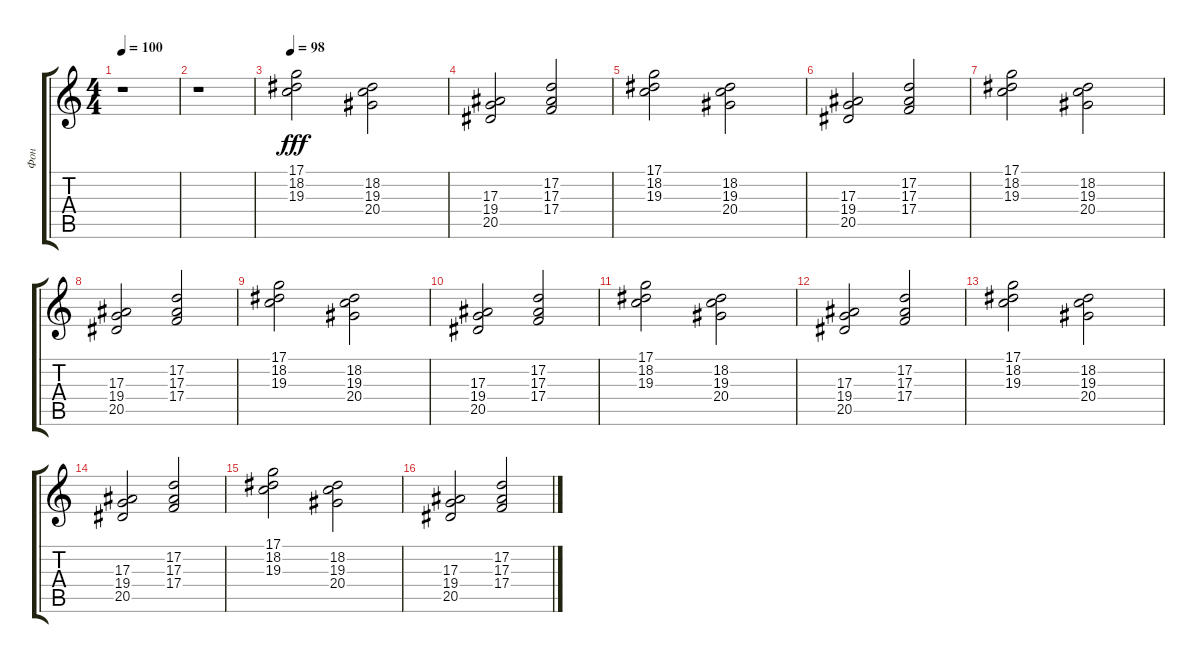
\track ("Фон" "Фон") {instrument stringensemble1}
\staff {score tabs}
\tuning (D4 A3 F3 C3 G2 D2) {hide}
\ts (4 4)
\tempo 100
\clef g2
\ks c
r.1{dy fff} |
r.1 |
\tempo 98
(17.1 18.2 19.3).2 (18.2 19.3 20.4).2 |
(17.3 19.4 20.5).2 (17.2 17.3 17.4).2 |
(17.1 18.2 19.3).2 (18.2 19.3 20.4).2 |
(17.3 19.4 20.5).2 (17.2 17.3 17.4).2 |
(17.1 18.2 19.3).2 (18.2 19.3 20.4).2 |
(17.3 19.4 20.5).2 (17.2 17.3 17.4).2 |
(17.1 18.2 19.3).2 (18.2 19.3 20.4).2 |
(17.3 19.4 20.5).2 (17.2 17.3 17.4).2 |
(17.1 18.2 19.3).2 (18.2 19.3 20.4).2 |
(17.3 19.4 20.5).2 (17.2 17.3 17.4).2 |
(17.1 18.2 19.3).2 (18.2 19.3 20.4).2 |
(17.3 19.4 20.5).2 (17.2 17.3 17.4).2 |
(17.1 18.2 19.3).2 (18.2 19.3 20.4).2 |
(17.3 19.4 20.5).2 (17.2 17.3 17.4).2
